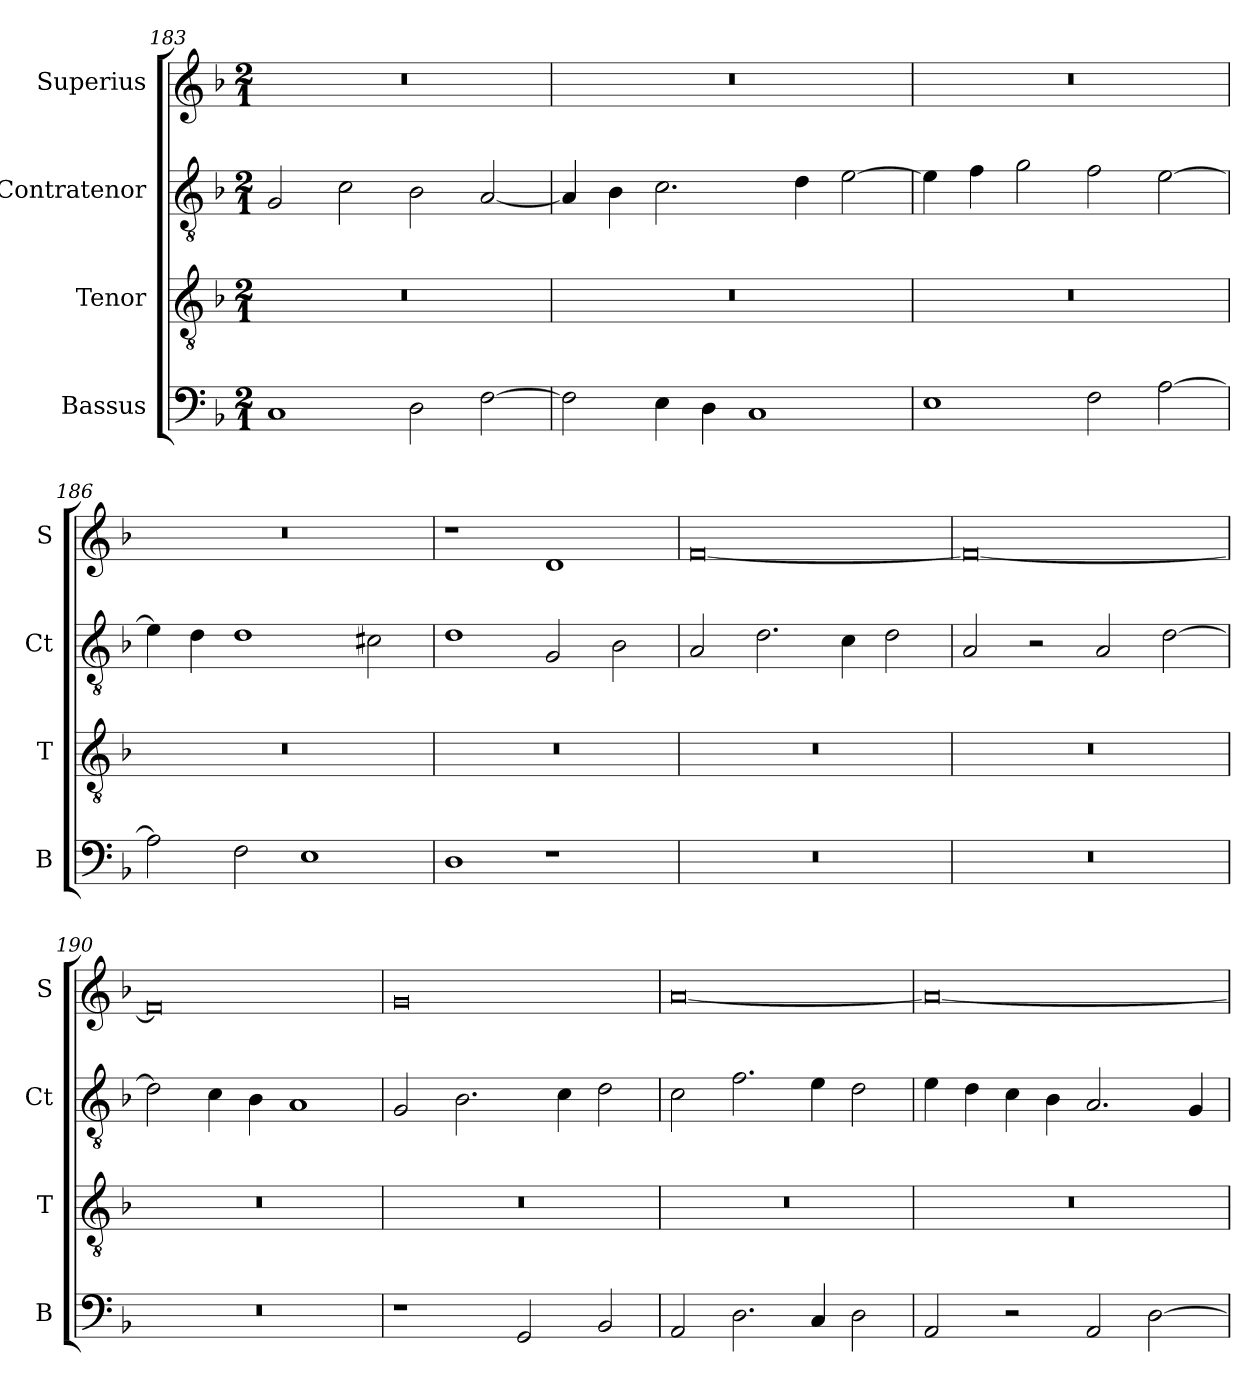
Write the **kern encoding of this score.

**kern	**kern	**kern	**kern
*part4	*part3	*part2	*part1
*staff4	*staff3	*staff2	*staff1
*I"Bassus	*I"Tenor	*I"Contratenor	*I"Superius
*I'B	*I'T	*I'Ct	*I'S
*clefF4	*clefGv2	*clefGv2	*clefG2
*k[b-]	*k[b-]	*k[b-]	*k[b-]
*M2/1	*M2/1	*M2/1	*M2/1
=183	=183	=183	=183
1C	0r	2G/	0r
.	.	2c\	.
2D\	.	2B-\	.
[2F\	.	[2A/	.
=184	=184	=184	=184
2F\]	0r	4A/]	0r
.	.	4B-\	.
4E\	.	2.c\	.
4D\	.	.	.
1C	.	.	.
.	.	4d\	.
.	.	[2e\	.
=185	=185	=185	=185
1E	0r	4e\]	0r
.	.	4f\	.
.	.	2g\	.
2F\	.	2f\	.
[2A\	.	[2e\	.
=186	=186	=186	=186
2A\]	0r	4e\]	0r
.	.	4d\	.
2F\	.	1d	.
1E	.	.	.
.	.	2c#X\	.
=187	=187	=187	=187
1D	0r	1d	1r
1r	.	2G/	1d
.	.	2B-\	.
=188	=188	=188	=188
0r	0r	2A/	[0f
.	.	2.d\	.
.	.	4c\	.
.	.	2d\	.
=189	=189	=189	=189
0r	0r	2A/	0f_
.	.	2r	.
.	.	2A/	.
.	.	[2d\	.
=190	=190	=190	=190
0r	0r	2d\]	0f]
.	.	4c\	.
.	.	4B-\	.
.	.	1A	.
=191	=191	=191	=191
1r	0r	2G/	0g
.	.	2.B-\	.
2GG/	.	.	.
.	.	4c\	.
2BB-/	.	2d\	.
=192	=192	=192	=192
2AA/	0r	2c\	[0a
2.D\	.	2.f\	.
4C/	.	4e\	.
2D\	.	2d\	.
=193	=193	=193	=193
2AA/	0r	4e\	0a_
.	.	4d\	.
2r	.	4c\	.
.	.	4B-\	.
2AA/	.	2.A/	.
[2D\	.	.	.
.	.	4G/	.
=	=	=	=
*-	*-	*-	*-
